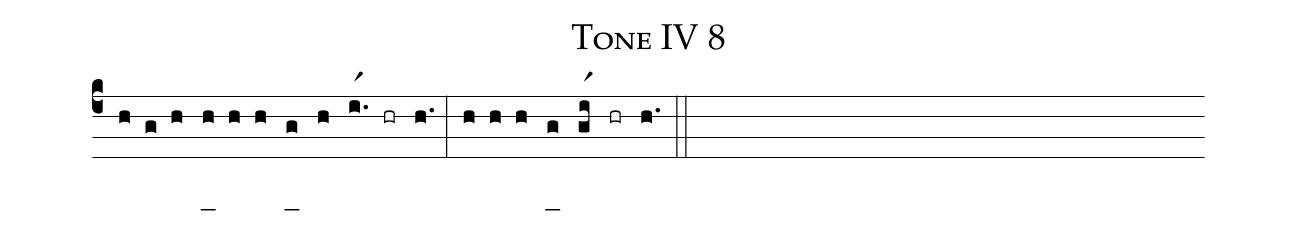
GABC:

name: Tone IV 8;
mode: 4;
%%
(c4)
(h g h) _(h h h) _(g) (h) (i.r1) (hr) (h.) (:)
(h h h) _(g) (gir1) (hr) (h.) (::)
